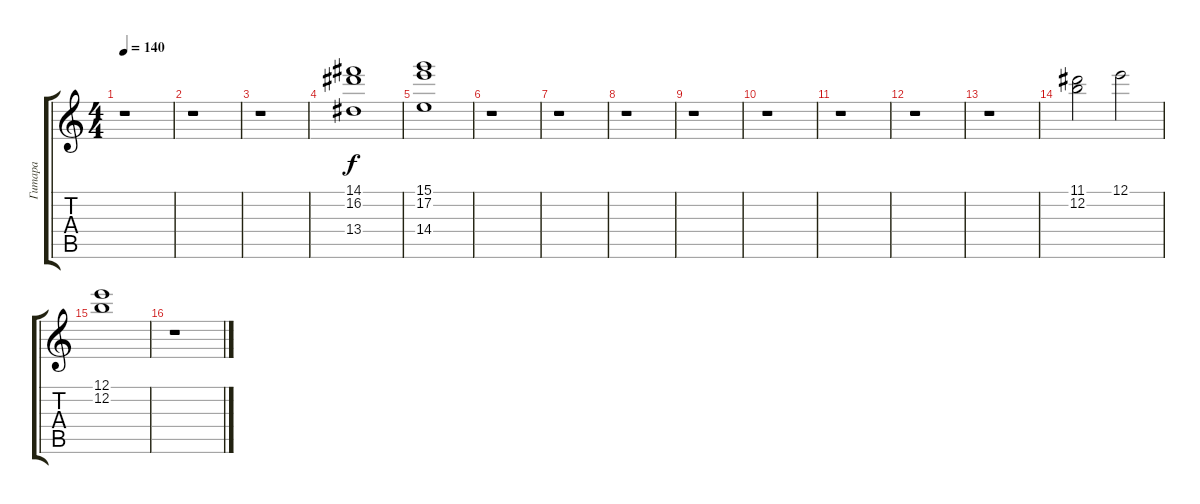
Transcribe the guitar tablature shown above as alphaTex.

\track ("Гитара" "Гитара") {instrument overdrivenguitar}
\staff {score tabs}
\tuning (E4 B3 G3 D3 A2 E2) {hide}
\ts (4 4)
\tempo 140
\clef g2
\ks c
r.1{dy f} |
r.1 |
r.1 |
(14.1 16.2 13.4).1 |
(15.1 17.2 14.4).1 |
r.1 |
r.1 |
r.1 |
r.1 |
r.1 |
r.1 |
r.1 |
r.1 |
(11.1 12.2).2 12.1.2 |
(12.1 12.2).1 |
r.1
